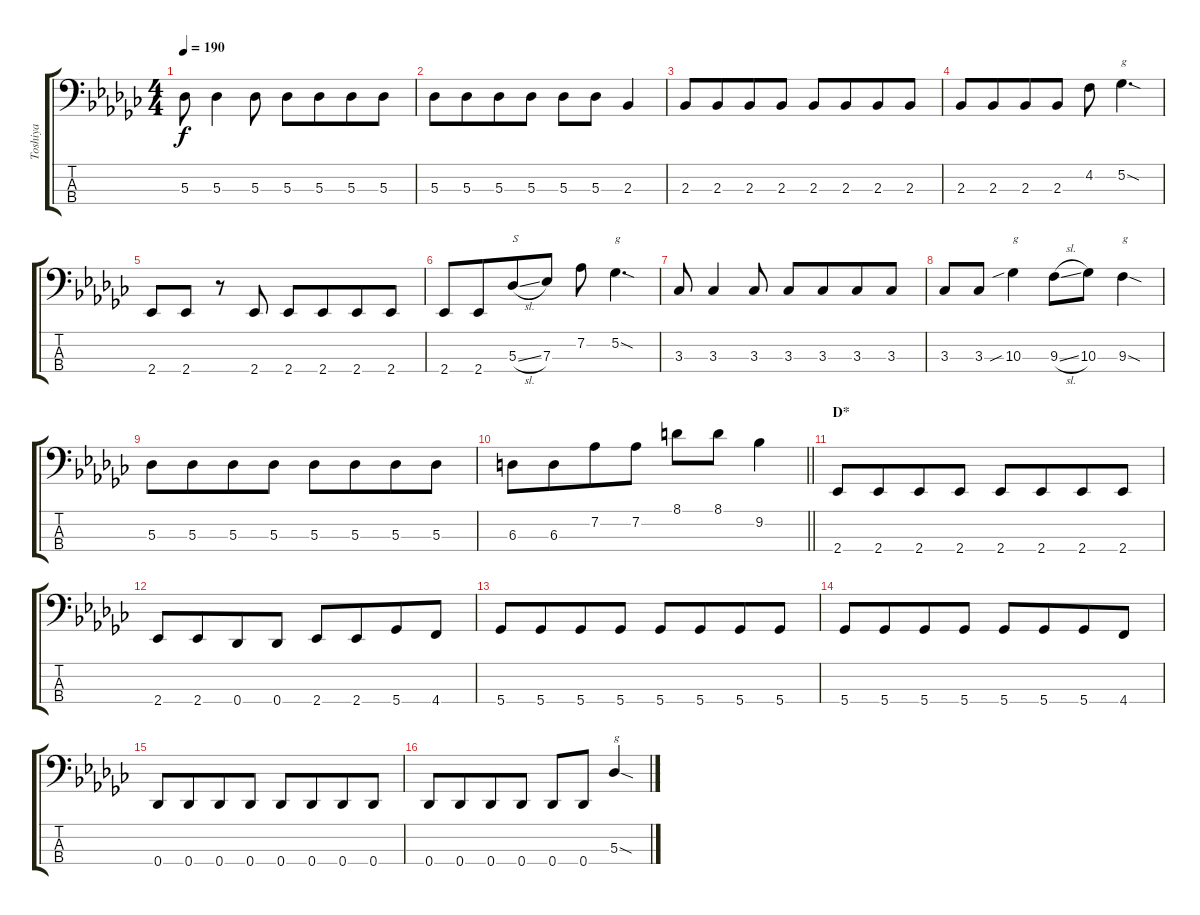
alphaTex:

\track ("Toshiya" "Toshiya") {instrument electricbasspick}
\staff {score tabs}
\tuning (Gb2 Db2 Ab1 Db1) {hide}
\ts (4 4)
\tempo 190
\clef f4
\ks ebminor
5.3.8{dy f} 5.3.4 5.3.8 5.3.8 5.3.8{beam merge} 5.3.8 5.3.8 |
5.3.8 5.3.8{beam merge} 5.3.8 5.3.8 5.3.8 5.3.8 2.3.4 |
2.3.8 2.3.8{beam merge} 2.3.8 2.3.8 2.3.8 2.3.8{beam merge} 2.3.8 2.3.8 |
2.3.8 2.3.8{beam merge} 2.3.8 2.3.8 4.2.8 5.2{sod}.4{d txt "g"} |
2.4.8 2.4.8 r.8 2.4.8 2.4.8 2.4.8{beam merge} 2.4.8 2.4.8 |
2.4.8 2.4.8{beam merge} 5.3{sl}.8{txt "S"} 7.3.8 7.2.8 5.2{sod}.4{d txt "g"} |
3.3.8 3.3.4 3.3.8 3.3.8 3.3.8{beam merge} 3.3.8 3.3.8 |
3.3.8 3.3.8 10.3{sib}.4{txt "g"} 9.3{sl}.8 10.3.8 9.3{sod}.4{txt "g"} |
5.3.8 5.3.8{beam merge} 5.3.8 5.3.8 5.3.8 5.3.8{beam merge} 5.3.8 5.3.8 |
\barLineRight lightlight
6.3.8 6.3.8{beam merge} 7.2.8 7.2.8 8.1.8 8.1.8 9.2.4 |
\section ("" "D*")
2.4.8 2.4.8{beam merge} 2.4.8 2.4.8 2.4.8 2.4.8{beam merge} 2.4.8 2.4.8 |
2.4.8 2.4.8{beam merge} 0.4.8 0.4.8 2.4.8 2.4.8{beam merge} 5.4.8 4.4.8 |
5.4.8 5.4.8{beam merge} 5.4.8 5.4.8 5.4.8 5.4.8{beam merge} 5.4.8 5.4.8 |
5.4.8 5.4.8{beam merge} 5.4.8 5.4.8 5.4.8 5.4.8{beam merge} 5.4.8 4.4.8 |
0.4.8 0.4.8{beam merge} 0.4.8 0.4.8 0.4.8 0.4.8{beam merge} 0.4.8 0.4.8 |
0.4.8 0.4.8{beam merge} 0.4.8 0.4.8 0.4.8 0.4.8{beam merge} 5.3{sod}.4{txt "g"}
